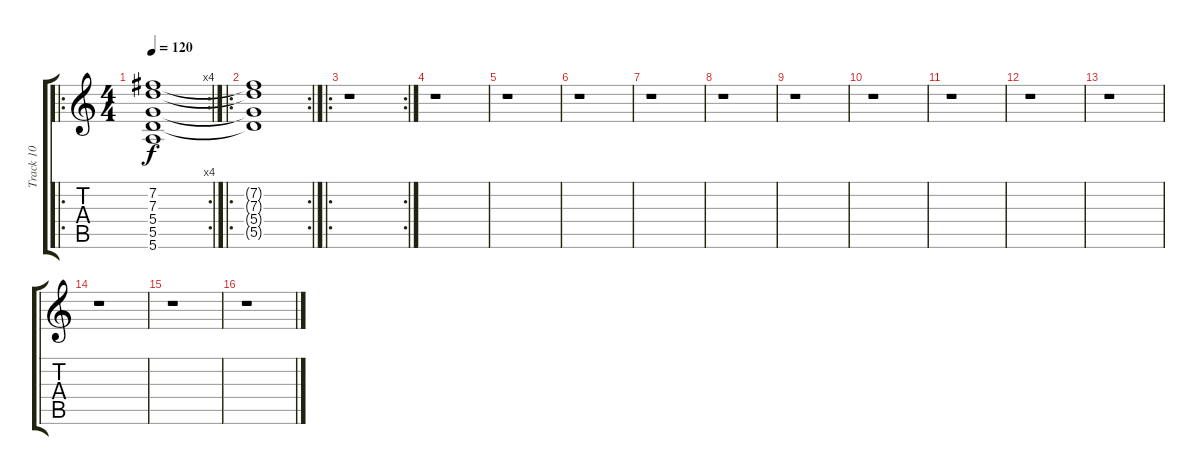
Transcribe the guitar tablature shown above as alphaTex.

\track ("Track 10" "Track 10") {instrument distortionguitar}
\staff {score tabs}
\tuning (E4 B3 G3 D3 A2 E2) {hide}
\ro
\rc 4
\ts (4 4)
\tempo 120
\clef g2
\ks c
(7.2{t} 7.3{t} 5.4{t} 5.5{t} 5.6{t}).1{dy f} |
\ro
\rc 2
(7.2{t} 7.3{t} 5.4{t} 5.5{t}).1 |
\ro
\rc 2
r.1 |
r.1 |
r.1 |
r.1 |
r.1 |
r.1 |
r.1 |
r.1 |
r.1 |
r.1 |
r.1 |
r.1 |
r.1 |
r.1
